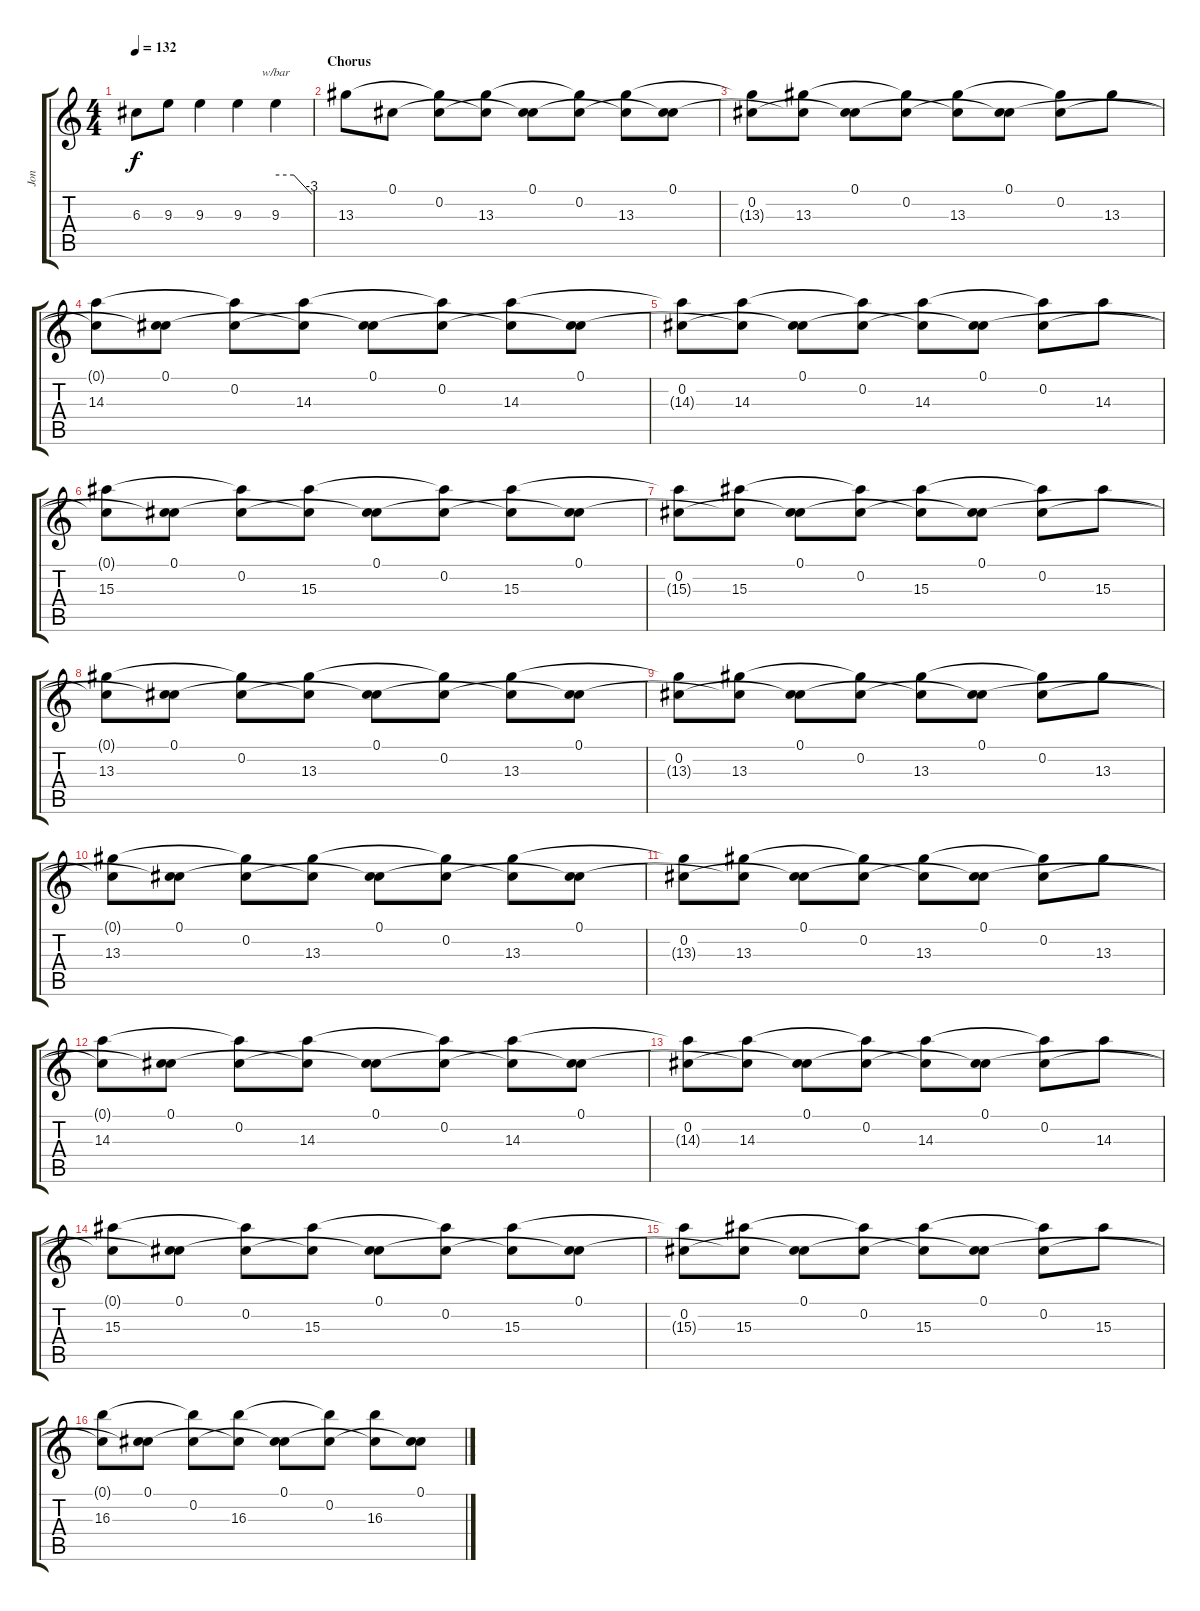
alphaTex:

\track ("Jon" "Jon") {instrument overdrivenguitar}
\staff {score tabs}
\tuning (Db4 Db4 G3 D3 A2 E2) {hide}
\ts (4 4)
\tempo 132
\clef g2
\ks c
6.3.8{dy f} 9.3.8 9.3.4 9.3.4 9.3.4{tbe (custom default 0 0 30 0 60 -12)} |
\section ("" "Chorus")
13.3.8 0.1.8 (0.2 13.3{t}).8 (0.1{t} 13.3).8 (0.1 0.2{t}).8 (0.2 13.3{t}).8 (0.1{t} 13.3).8 (0.1 0.2{t}).8 |
(0.2 13.3{t}).8 (0.1{t} 13.3).8 (0.1 0.2{t}).8 (0.2 13.3{t}).8 (0.1{t} 13.3).8 (0.1 0.2{t}).8 (0.2 13.3{t}).8 13.3.8 |
(0.1{t} 14.3).8 (0.1 0.2{t}).8 (0.2 14.3{t}).8 (0.1{t} 14.3).8 (0.1 0.2{t}).8 (0.2 14.3{t}).8 (0.1{t} 14.3).8 (0.1 0.2{t}).8 |
(0.2 14.3{t}).8 (0.1{t} 14.3).8 (0.1 0.2{t}).8 (0.2 14.3{t}).8 (0.1{t} 14.3).8 (0.1 0.2{t}).8 (0.2 14.3{t}).8 14.3.8 |
(0.1{t} 15.3).8 (0.1 0.2{t}).8 (0.2 15.3{t}).8 (0.1{t} 15.3).8 (0.1 0.2{t}).8 (0.2 15.3{t}).8 (0.1{t} 15.3).8 (0.1 0.2{t}).8 |
(0.2 15.3{t}).8 (0.1{t} 15.3).8 (0.1 0.2{t}).8 (0.2 15.3{t}).8 (0.1{t} 15.3).8 (0.1 0.2{t}).8 (0.2 15.3{t}).8 15.3.8 |
(0.1{t} 13.3).8 (0.1 0.2{t}).8 (0.2 13.3{t}).8 (0.1{t} 13.3).8 (0.1 0.2{t}).8 (0.2 13.3{t}).8 (0.1{t} 13.3).8 (0.1 0.2{t}).8 |
(0.2 13.3{t}).8 (0.1{t} 13.3).8 (0.1 0.2{t}).8 (0.2 13.3{t}).8 (0.1{t} 13.3).8 (0.1 0.2{t}).8 (0.2 13.3{t}).8 13.3.8 |
(0.1{t} 13.3).8 (0.1 0.2{t}).8 (0.2 13.3{t}).8 (0.1{t} 13.3).8 (0.1 0.2{t}).8 (0.2 13.3{t}).8 (0.1{t} 13.3).8 (0.1 0.2{t}).8 |
(0.2 13.3{t}).8 (0.1{t} 13.3).8 (0.1 0.2{t}).8 (0.2 13.3{t}).8 (0.1{t} 13.3).8 (0.1 0.2{t}).8 (0.2 13.3{t}).8 13.3.8 |
(0.1{t} 14.3).8 (0.1 0.2{t}).8 (0.2 14.3{t}).8 (0.1{t} 14.3).8 (0.1 0.2{t}).8 (0.2 14.3{t}).8 (0.1{t} 14.3).8 (0.1 0.2{t}).8 |
(0.2 14.3{t}).8 (0.1{t} 14.3).8 (0.1 0.2{t}).8 (0.2 14.3{t}).8 (0.1{t} 14.3).8 (0.1 0.2{t}).8 (0.2 14.3{t}).8 14.3.8 |
(0.1{t} 15.3).8 (0.1 0.2{t}).8 (0.2 15.3{t}).8 (0.1{t} 15.3).8 (0.1 0.2{t}).8 (0.2 15.3{t}).8 (0.1{t} 15.3).8 (0.1 0.2{t}).8 |
(0.2 15.3{t}).8 (0.1{t} 15.3).8 (0.1 0.2{t}).8 (0.2 15.3{t}).8 (0.1{t} 15.3).8 (0.1 0.2{t}).8 (0.2 15.3{t}).8 15.3.8 |
(0.1{t} 16.3).8 (0.1 0.2{t}).8 (0.2 16.3{t}).8 (0.1{t} 16.3).8 (0.1 0.2{t}).8 (0.2 16.3{t}).8 (0.1{t} 16.3).8 (0.1 0.2{t}).8
